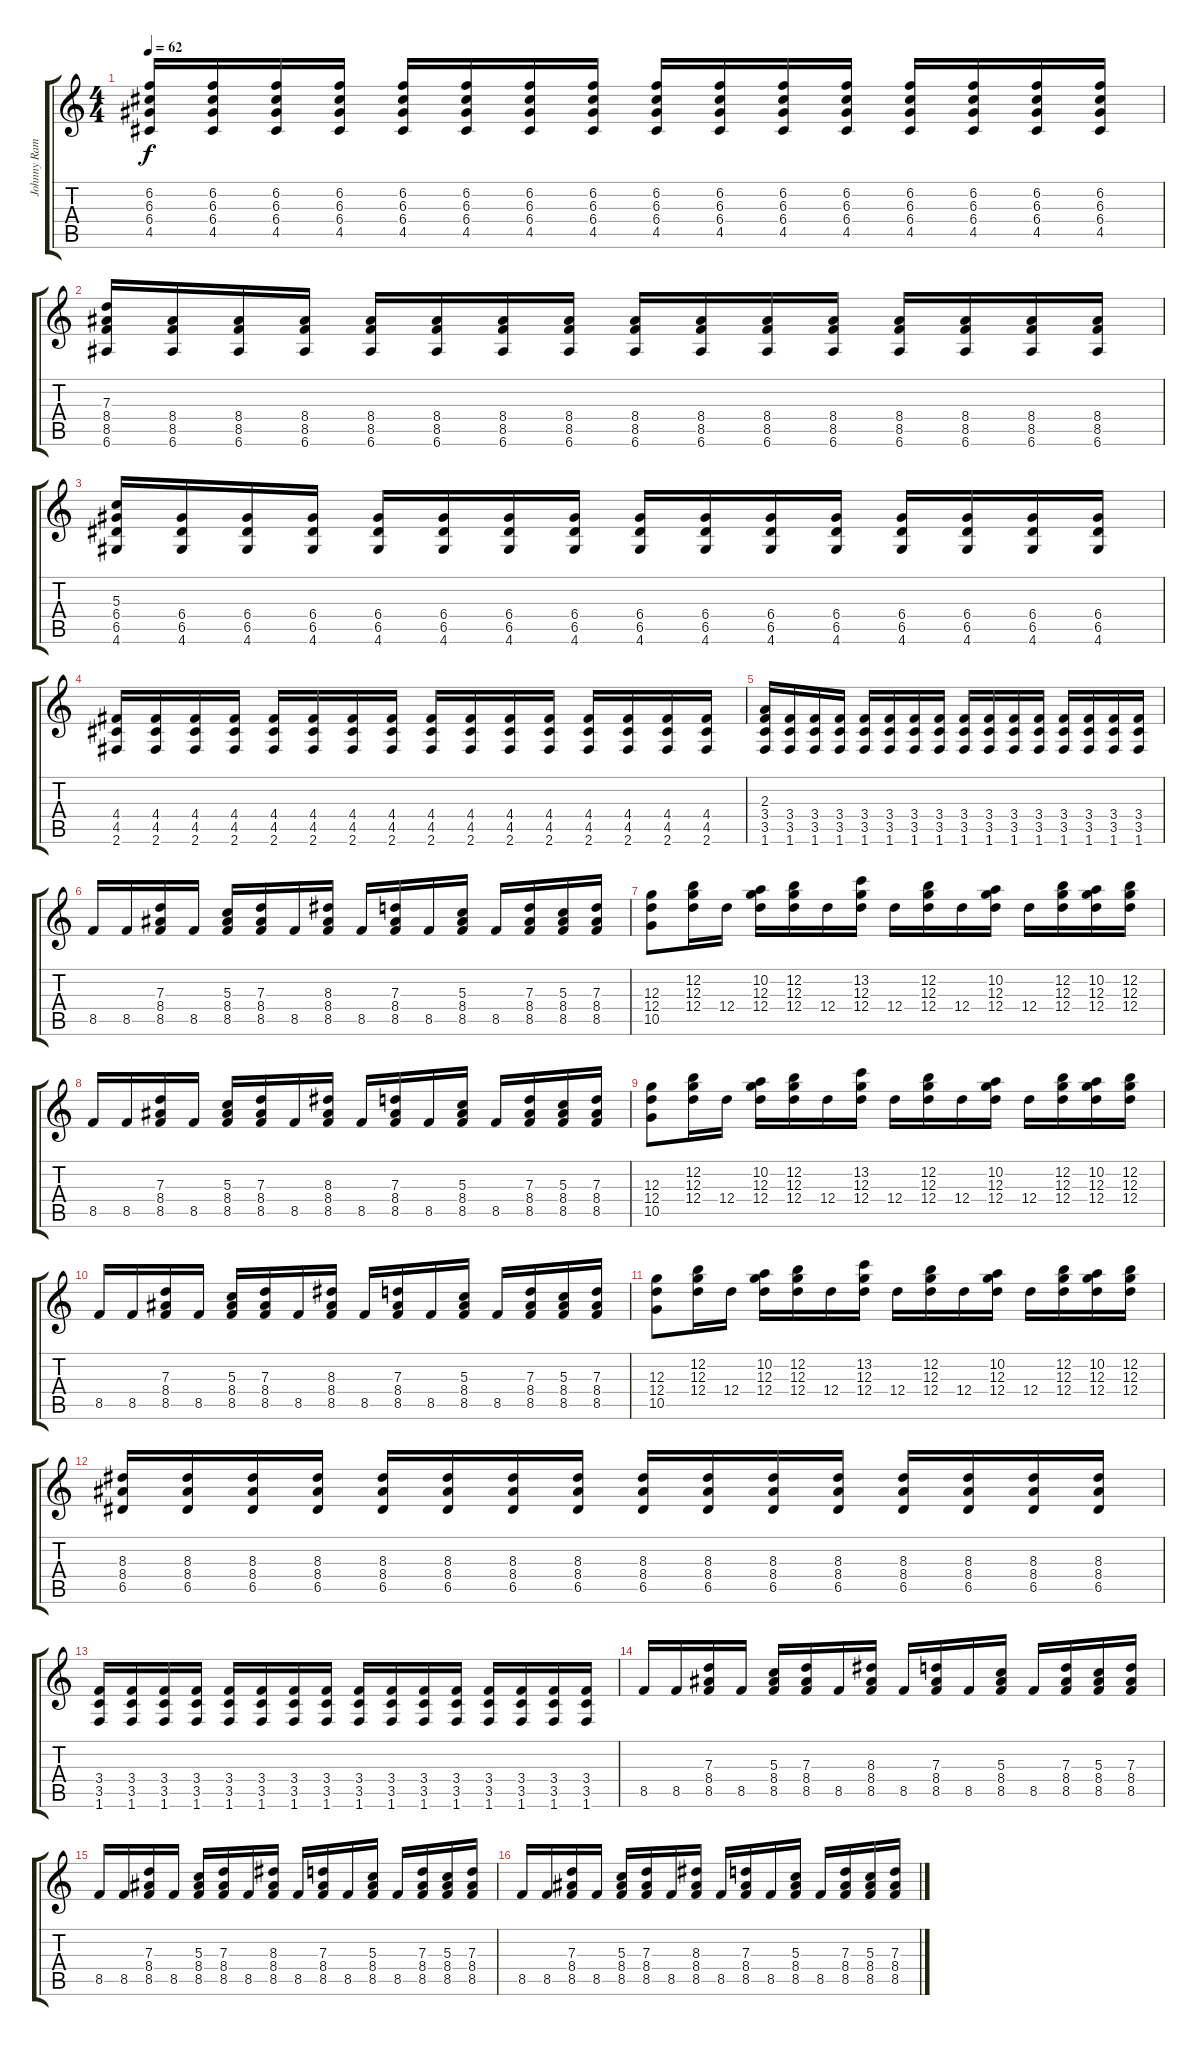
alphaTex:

\track ("Johnny Ramone (Clean Guitar)" "Johnny Ram") {instrument electricguitarclean}
\staff {score tabs}
\tuning (E4 B3 G3 D3 A2 E2) {hide}
\ts (4 4)
\tempo 62
\clef g2
\ks c
(6.2 6.3 6.4 4.5).16{dy f} (6.2 6.3 6.4 4.5).16 (6.2 6.3 6.4 4.5).16 (6.2 6.3 6.4 4.5).16 (6.2 6.3 6.4 4.5).16 (6.2 6.3 6.4 4.5).16 (6.2 6.3 6.4 4.5).16 (6.2 6.3 6.4 4.5).16 (6.2 6.3 6.4 4.5).16 (6.2 6.3 6.4 4.5).16 (6.2 6.3 6.4 4.5).16 (6.2 6.3 6.4 4.5).16 (6.2 6.3 6.4 4.5).16 (6.2 6.3 6.4 4.5).16 (6.2 6.3 6.4 4.5).16 (6.2 6.3 6.4 4.5).16 |
(7.3 8.4 8.5 6.6).16 (8.4 8.5 6.6).16 (8.4 8.5 6.6).16 (8.4 8.5 6.6).16 (8.4 8.5 6.6).16 (8.4 8.5 6.6).16 (8.4 8.5 6.6).16 (8.4 8.5 6.6).16 (8.4 8.5 6.6).16 (8.4 8.5 6.6).16 (8.4 8.5 6.6).16 (8.4 8.5 6.6).16 (8.4 8.5 6.6).16 (8.4 8.5 6.6).16 (8.4 8.5 6.6).16 (8.4 8.5 6.6).16 |
(5.3 6.4 6.5 4.6).16 (6.4 6.5 4.6).16 (6.4 6.5 4.6).16 (6.4 6.5 4.6).16 (6.4 6.5 4.6).16 (6.4 6.5 4.6).16 (6.4 6.5 4.6).16 (6.4 6.5 4.6).16 (6.4 6.5 4.6).16 (6.4 6.5 4.6).16 (6.4 6.5 4.6).16 (6.4 6.5 4.6).16 (6.4 6.5 4.6).16 (6.4 6.5 4.6).16 (6.4 6.5 4.6).16 (6.4 6.5 4.6).16 |
(4.4 4.5 2.6).16 (4.4 4.5 2.6).16 (4.4 4.5 2.6).16 (4.4 4.5 2.6).16 (4.4 4.5 2.6).16 (4.4 4.5 2.6).16 (4.4 4.5 2.6).16 (4.4 4.5 2.6).16 (4.4 4.5 2.6).16 (4.4 4.5 2.6).16 (4.4 4.5 2.6).16 (4.4 4.5 2.6).16 (4.4 4.5 2.6).16 (4.4 4.5 2.6).16 (4.4 4.5 2.6).16 (4.4 4.5 2.6).16 |
(2.3 3.4 3.5 1.6).16 (3.4 3.5 1.6).16 (3.4 3.5 1.6).16 (3.4 3.5 1.6).16 (3.4 3.5 1.6).16 (3.4 3.5 1.6).16 (3.4 3.5 1.6).16 (3.4 3.5 1.6).16 (3.4 3.5 1.6).16 (3.4 3.5 1.6).16 (3.4 3.5 1.6).16 (3.4 3.5 1.6).16 (3.4 3.5 1.6).16 (3.4 3.5 1.6).16 (3.4 3.5 1.6).16 (3.4 3.5 1.6).16 |
8.5.16 8.5.16 (7.3 8.4 8.5).16 8.5.16 (5.3 8.4 8.5).16 (7.3 8.4 8.5).16 8.5.16 (8.3 8.4 8.5).16 8.5.16 (7.3 8.4 8.5).16 8.5.16 (5.3 8.4 8.5).16 8.5.16 (7.3 8.4 8.5).16 (5.3 8.4 8.5).16 (7.3 8.4 8.5).16 |
(12.3 12.4 10.5).8 (12.2 12.3 12.4).16 12.4.16 (10.2 12.3 12.4).16 (12.2 12.3 12.4).16 12.4.16 (13.2 12.3 12.4).16 12.4.16 (12.2 12.3 12.4).16 12.4.16 (10.2 12.3 12.4).16 12.4.16 (12.2 12.3 12.4).16 (10.2 12.3 12.4).16 (12.2 12.3 12.4).16 |
8.5.16 8.5.16 (7.3 8.4 8.5).16 8.5.16 (5.3 8.4 8.5).16 (7.3 8.4 8.5).16 8.5.16 (8.3 8.4 8.5).16 8.5.16 (7.3 8.4 8.5).16 8.5.16 (5.3 8.4 8.5).16 8.5.16 (7.3 8.4 8.5).16 (5.3 8.4 8.5).16 (7.3 8.4 8.5).16 |
(12.3 12.4 10.5).8 (12.2 12.3 12.4).16 12.4.16 (10.2 12.3 12.4).16 (12.2 12.3 12.4).16 12.4.16 (13.2 12.3 12.4).16 12.4.16 (12.2 12.3 12.4).16 12.4.16 (10.2 12.3 12.4).16 12.4.16 (12.2 12.3 12.4).16 (10.2 12.3 12.4).16 (12.2 12.3 12.4).16 |
8.5.16 8.5.16 (7.3 8.4 8.5).16 8.5.16 (5.3 8.4 8.5).16 (7.3 8.4 8.5).16 8.5.16 (8.3 8.4 8.5).16 8.5.16 (7.3 8.4 8.5).16 8.5.16 (5.3 8.4 8.5).16 8.5.16 (7.3 8.4 8.5).16 (5.3 8.4 8.5).16 (7.3 8.4 8.5).16 |
(12.3 12.4 10.5).8 (12.2 12.3 12.4).16 12.4.16 (10.2 12.3 12.4).16 (12.2 12.3 12.4).16 12.4.16 (13.2 12.3 12.4).16 12.4.16 (12.2 12.3 12.4).16 12.4.16 (10.2 12.3 12.4).16 12.4.16 (12.2 12.3 12.4).16 (10.2 12.3 12.4).16 (12.2 12.3 12.4).16 |
(8.3 8.4 6.5).16 (8.3 8.4 6.5).16 (8.3 8.4 6.5).16 (8.3 8.4 6.5).16 (8.3 8.4 6.5).16 (8.3 8.4 6.5).16 (8.3 8.4 6.5).16 (8.3 8.4 6.5).16 (8.3 8.4 6.5).16 (8.3 8.4 6.5).16 (8.3 8.4 6.5).16 (8.3 8.4 6.5).16 (8.3 8.4 6.5).16 (8.3 8.4 6.5).16 (8.3 8.4 6.5).16 (8.3 8.4 6.5).16 |
(3.4 3.5 1.6).16 (3.4 3.5 1.6).16 (3.4 3.5 1.6).16 (3.4 3.5 1.6).16 (3.4 3.5 1.6).16 (3.4 3.5 1.6).16 (3.4 3.5 1.6).16 (3.4 3.5 1.6).16 (3.4 3.5 1.6).16 (3.4 3.5 1.6).16 (3.4 3.5 1.6).16 (3.4 3.5 1.6).16 (3.4 3.5 1.6).16 (3.4 3.5 1.6).16 (3.4 3.5 1.6).16 (3.4 3.5 1.6).16 |
8.5.16 8.5.16 (7.3 8.4 8.5).16 8.5.16 (5.3 8.4 8.5).16 (7.3 8.4 8.5).16 8.5.16 (8.3 8.4 8.5).16 8.5.16 (7.3 8.4 8.5).16 8.5.16 (5.3 8.4 8.5).16 8.5.16 (7.3 8.4 8.5).16 (5.3 8.4 8.5).16 (7.3 8.4 8.5).16 |
8.5.16 8.5.16 (7.3 8.4 8.5).16 8.5.16 (5.3 8.4 8.5).16 (7.3 8.4 8.5).16 8.5.16 (8.3 8.4 8.5).16 8.5.16 (7.3 8.4 8.5).16 8.5.16 (5.3 8.4 8.5).16 8.5.16 (7.3 8.4 8.5).16 (5.3 8.4 8.5).16 (7.3 8.4 8.5).16 |
8.5.16 8.5.16 (7.3 8.4 8.5).16 8.5.16 (5.3 8.4 8.5).16 (7.3 8.4 8.5).16 8.5.16 (8.3 8.4 8.5).16 8.5.16 (7.3 8.4 8.5).16 8.5.16 (5.3 8.4 8.5).16 8.5.16 (7.3 8.4 8.5).16 (5.3 8.4 8.5).16 (7.3 8.4 8.5).16
